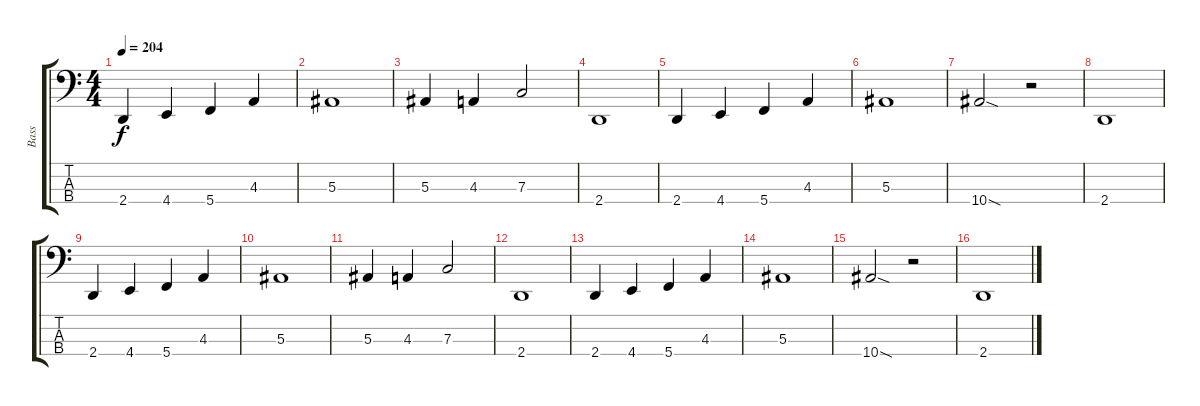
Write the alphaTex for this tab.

\track ("Bass" "Bass") {instrument electricbasspick}
\staff {score tabs}
\tuning (Eb2 Bb1 F1 C1) {hide}
\ts (4 4)
\tempo 204
\clef f4
\ks c
2.4.4{dy f} 4.4.4 5.4.4 4.3.4 |
5.3.1 |
5.3.4 4.3.4 7.3.2 |
2.4.1 |
2.4.4 4.4.4 5.4.4 4.3.4 |
5.3.1 |
10.4{sod}.2 r.2 |
2.4.1 |
2.4.4 4.4.4 5.4.4 4.3.4 |
5.3.1 |
5.3.4 4.3.4 7.3.2 |
2.4.1 |
2.4.4 4.4.4 5.4.4 4.3.4 |
5.3.1 |
10.4{sod}.2 r.2 |
2.4.1
